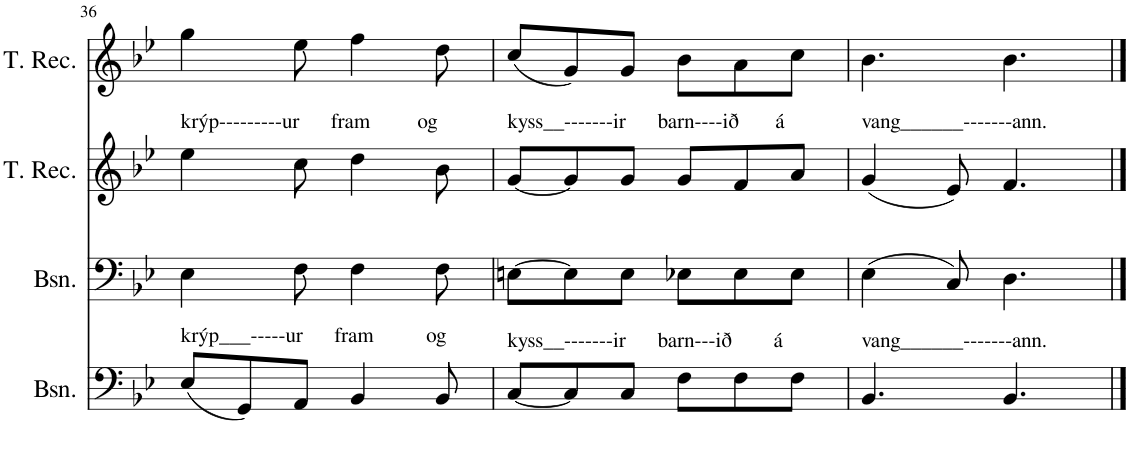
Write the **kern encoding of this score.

**kern	**kern	**kern	**kern
*part4	*part3	*part2	*part1
*staff4	*staff3	*staff2	*staff1
*I"Bassoon	*I"Bassoon	*I"Tenor Recorder	*I"Tenor Recorder
*I'Bsn.	*I'Bsn.	*I'T. Rec.	*I'T. Rec.
!!LO:PB:g=z
*clefF4	*clefF4	*clefG2	*clefG2
*k[b-e-]	*k[b-e-]	*k[b-e-]	*k[b-e-]
*M6/8	*M6/8	*M6/8	*M6/8
=36	=36	=36	=36
!	!	!LO:TX:a:t=krýp---------ur      fram         og	!
!LO:TX:a:t=krýp___-----ur      fram          og	!	!	!
(8E-/L	4E-\	4ee-\	4gg\
8GG/)	.	.	.
8AA/J	8F\	8cc\	8ee-\
4BB-/	4F\	4dd\	4ff\
8BB-/	8F\	8b-\	8dd\
=37	=37	=37	=37
!	!	!LO:TX:a:t=kyss__-------ir      barn----ið       á	!
!LO:TX:a:t=kyss__-------ir      barn---ið        á	!	!	!
[8C/L	[8En\L	[8g/L	(8cc/L
8C/]	8E\]	8g/]	8g/)
8C/J	8E\J	8g/J	8g/J
8F\L	8E-X\L	8g/L	8b-\L
8F\	8E-\	8f/	8a\
8F\J	8E-\J	8a/J	8cc\J
=38	=38	=38	=38
!	!	!LO:TX:a:t=vang______-------ann.	!
!LO:TX:a:t=vang______-------ann.	!	!	!
4.BB-/	(4E-\	(4g/	4.b-\
.	8C/)	8e-/)	.
4.BB-/	4.D\	4.f/	4.b-\
==	==	==	==
*-	*-	*-	*-
